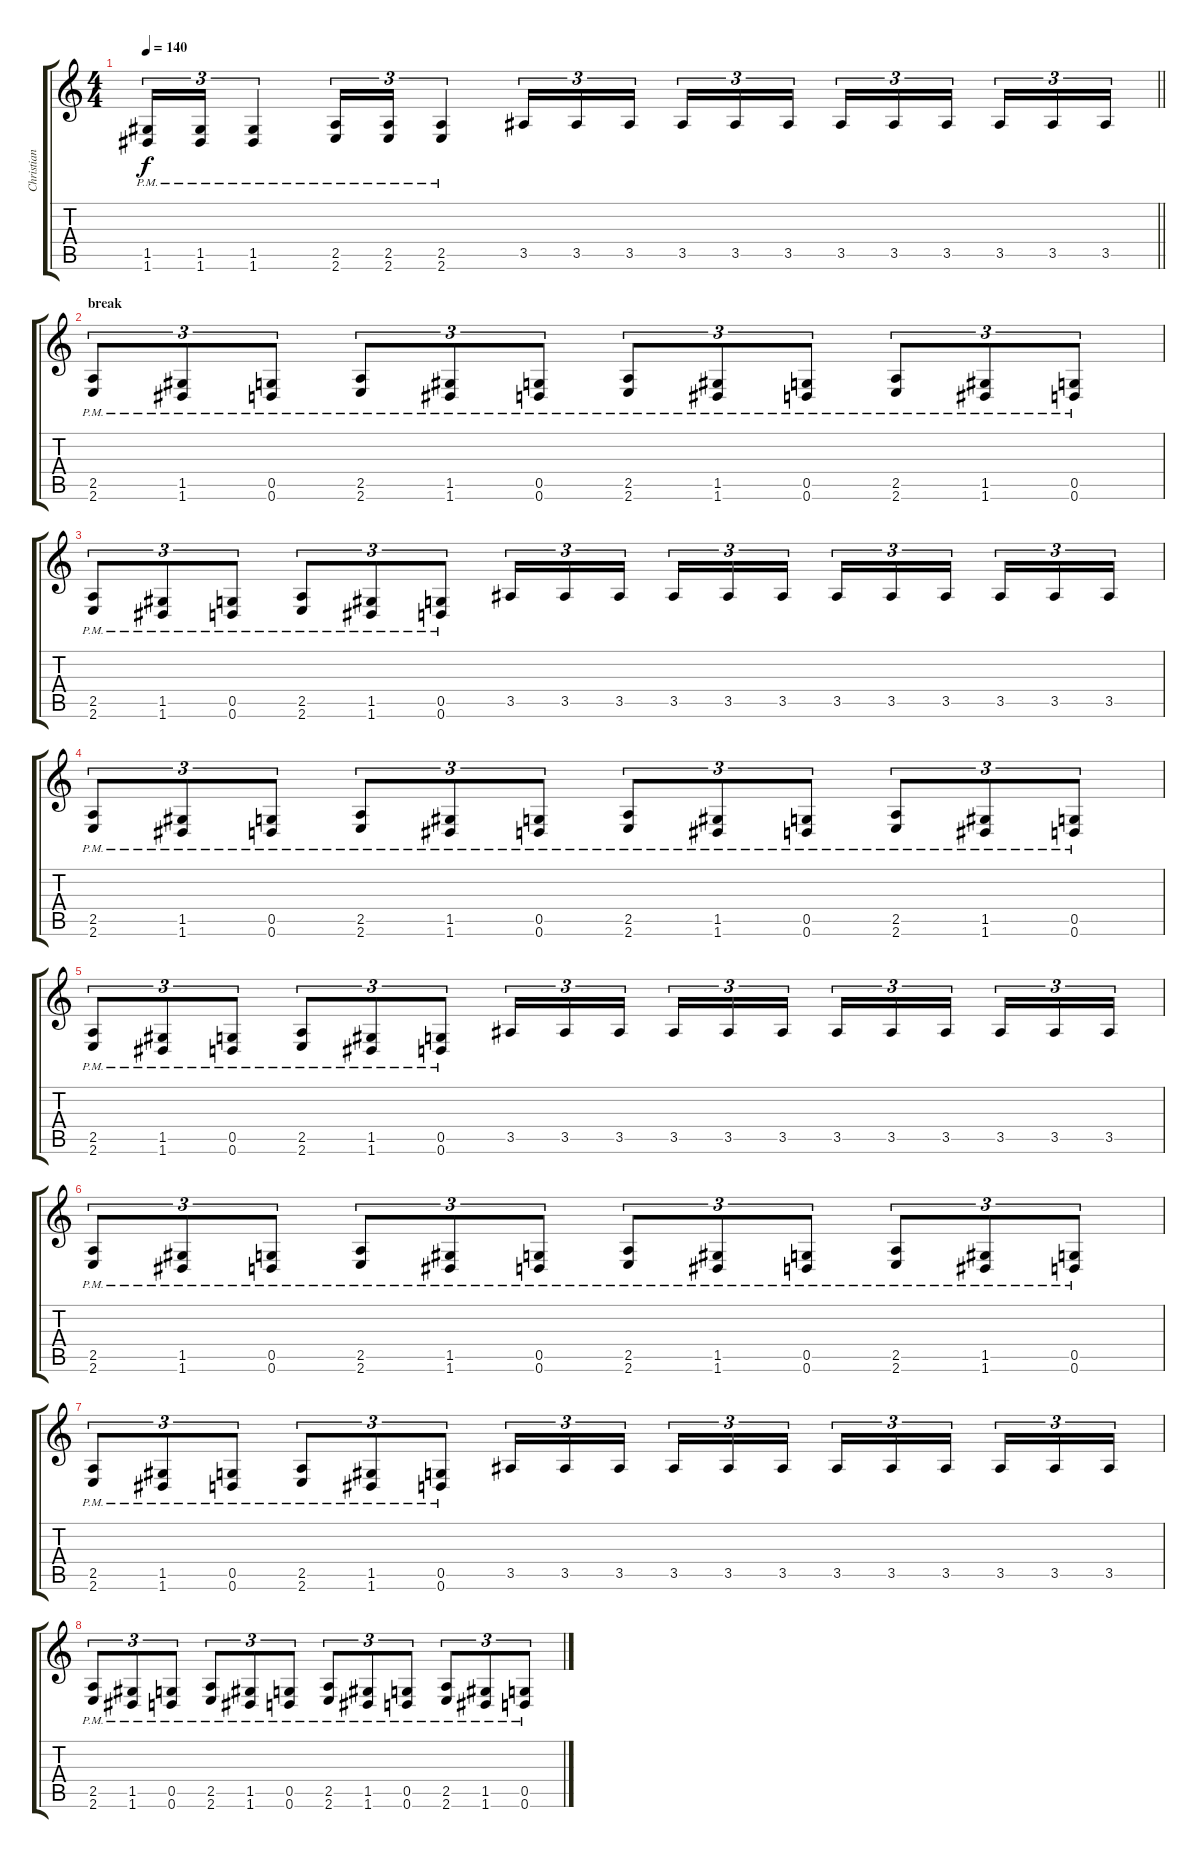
\track ("Christian Andreu" "Christian ") {instrument distortionguitar}
\staff {score tabs}
\tuning (D4 A3 F3 C3 G2 D2) {hide}
\ts (4 4)
\tempo 140
\clef g2
\barLineRight lightlight
\ks c
(1.5 1.6{pm}).16{tu (3 2) dy f} (1.5 1.6{pm}).16{tu (3 2)} (1.5 1.6{pm}).4{tu (3 2)} (2.5 2.6{pm}).16{tu (3 2)} (2.5 2.6{pm}).16{tu (3 2)} (2.5 2.6{pm}).4{tu (3 2)} 3.5.16{tu (3 2)} 3.5.16{tu (3 2)} 3.5.16{tu (3 2) beam splitsecondary} 3.5.16{tu (3 2)} 3.5.16{tu (3 2)} 3.5.16{tu (3 2)} 3.5.16{tu (3 2)} 3.5.16{tu (3 2)} 3.5.16{tu (3 2) beam splitsecondary} 3.5.16{tu (3 2)} 3.5.16{tu (3 2)} 3.5.16{tu (3 2)} |
\section ("" "break")
(2.5 2.6{pm}).8{tu (3 2)} (1.5 1.6{pm}).8{tu (3 2)} (0.5 0.6{pm}).8{tu (3 2)} (2.5 2.6{pm}).8{tu (3 2)} (1.5 1.6{pm}).8{tu (3 2)} (0.5 0.6{pm}).8{tu (3 2)} (2.5 2.6{pm}).8{tu (3 2)} (1.5 1.6{pm}).8{tu (3 2)} (0.5 0.6{pm}).8{tu (3 2)} (2.5 2.6{pm}).8{tu (3 2)} (1.5 1.6{pm}).8{tu (3 2)} (0.5 0.6{pm}).8{tu (3 2)} |
(2.5 2.6{pm}).8{tu (3 2)} (1.5 1.6{pm}).8{tu (3 2)} (0.5 0.6{pm}).8{tu (3 2)} (2.5 2.6{pm}).8{tu (3 2)} (1.5 1.6{pm}).8{tu (3 2)} (0.5 0.6{pm}).8{tu (3 2)} 3.5.16{tu (3 2)} 3.5.16{tu (3 2)} 3.5.16{tu (3 2) beam splitsecondary} 3.5.16{tu (3 2)} 3.5.16{tu (3 2)} 3.5.16{tu (3 2)} 3.5.16{tu (3 2)} 3.5.16{tu (3 2)} 3.5.16{tu (3 2) beam splitsecondary} 3.5.16{tu (3 2)} 3.5.16{tu (3 2)} 3.5.16{tu (3 2)} |
(2.5 2.6{pm}).8{tu (3 2)} (1.5 1.6{pm}).8{tu (3 2)} (0.5 0.6{pm}).8{tu (3 2)} (2.5 2.6{pm}).8{tu (3 2)} (1.5 1.6{pm}).8{tu (3 2)} (0.5 0.6{pm}).8{tu (3 2)} (2.5 2.6{pm}).8{tu (3 2)} (1.5 1.6{pm}).8{tu (3 2)} (0.5 0.6{pm}).8{tu (3 2)} (2.5 2.6{pm}).8{tu (3 2)} (1.5 1.6{pm}).8{tu (3 2)} (0.5 0.6{pm}).8{tu (3 2)} |
(2.5 2.6{pm}).8{tu (3 2)} (1.5 1.6{pm}).8{tu (3 2)} (0.5 0.6{pm}).8{tu (3 2)} (2.5 2.6{pm}).8{tu (3 2)} (1.5 1.6{pm}).8{tu (3 2)} (0.5 0.6{pm}).8{tu (3 2)} 3.5.16{tu (3 2)} 3.5.16{tu (3 2)} 3.5.16{tu (3 2) beam splitsecondary} 3.5.16{tu (3 2)} 3.5.16{tu (3 2)} 3.5.16{tu (3 2)} 3.5.16{tu (3 2)} 3.5.16{tu (3 2)} 3.5.16{tu (3 2) beam splitsecondary} 3.5.16{tu (3 2)} 3.5.16{tu (3 2)} 3.5.16{tu (3 2)} |
(2.5 2.6{pm}).8{tu (3 2)} (1.5 1.6{pm}).8{tu (3 2)} (0.5 0.6{pm}).8{tu (3 2)} (2.5 2.6{pm}).8{tu (3 2)} (1.5 1.6{pm}).8{tu (3 2)} (0.5 0.6{pm}).8{tu (3 2)} (2.5 2.6{pm}).8{tu (3 2)} (1.5 1.6{pm}).8{tu (3 2)} (0.5 0.6{pm}).8{tu (3 2)} (2.5 2.6{pm}).8{tu (3 2)} (1.5 1.6{pm}).8{tu (3 2)} (0.5 0.6{pm}).8{tu (3 2)} |
(2.5 2.6{pm}).8{tu (3 2)} (1.5 1.6{pm}).8{tu (3 2)} (0.5 0.6{pm}).8{tu (3 2)} (2.5 2.6{pm}).8{tu (3 2)} (1.5 1.6{pm}).8{tu (3 2)} (0.5 0.6{pm}).8{tu (3 2)} 3.5.16{tu (3 2)} 3.5.16{tu (3 2)} 3.5.16{tu (3 2) beam splitsecondary} 3.5.16{tu (3 2)} 3.5.16{tu (3 2)} 3.5.16{tu (3 2)} 3.5.16{tu (3 2)} 3.5.16{tu (3 2)} 3.5.16{tu (3 2) beam splitsecondary} 3.5.16{tu (3 2)} 3.5.16{tu (3 2)} 3.5.16{tu (3 2)} |
(2.5 2.6{pm}).8{tu (3 2)} (1.5 1.6{pm}).8{tu (3 2)} (0.5 0.6{pm}).8{tu (3 2)} (2.5 2.6{pm}).8{tu (3 2)} (1.5 1.6{pm}).8{tu (3 2)} (0.5 0.6{pm}).8{tu (3 2)} (2.5 2.6{pm}).8{tu (3 2)} (1.5 1.6{pm}).8{tu (3 2)} (0.5 0.6{pm}).8{tu (3 2)} (2.5 2.6{pm}).8{tu (3 2)} (1.5 1.6{pm}).8{tu (3 2)} (0.5 0.6{pm}).8{tu (3 2)}
